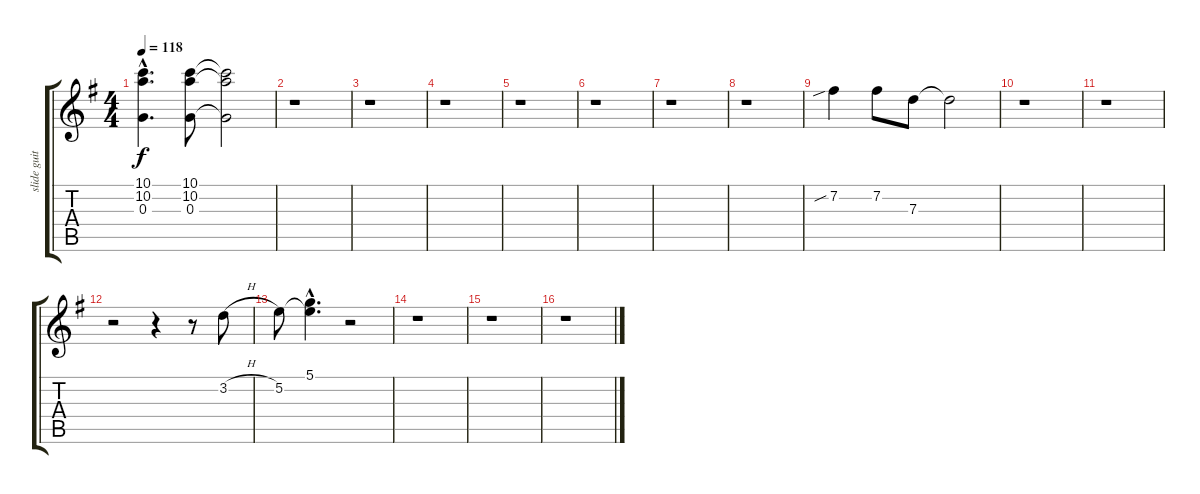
\track ("slide guitar Open G" "slide guit") {instrument electricguitarjazz}
\staff {score tabs}
\tuning (D4 B3 G3 D3 G2 D2) {hide}
\ts (4 4)
\tempo 118
\clef g2
\ks g
(10.1{hac} 10.2{hac} 0.3{hac}).4{d dy f} (10.1 10.2 0.3).8 (10.1{t} 10.2{t} 0.3{t}).2 |
r.1 |
r.1 |
r.1 |
r.1 |
r.1 |
r.1 |
r.1 |
7.2{sib}.4 7.2.8 7.3.8 7.3{t}.2 |
r.1 |
r.1 |
r.2 r.4 r.8 3.2{h}.8 |
5.2.8 (5.1{hac} 5.2{hac t}).4{d} r.2 |
r.1 |
r.1 |
r.1
